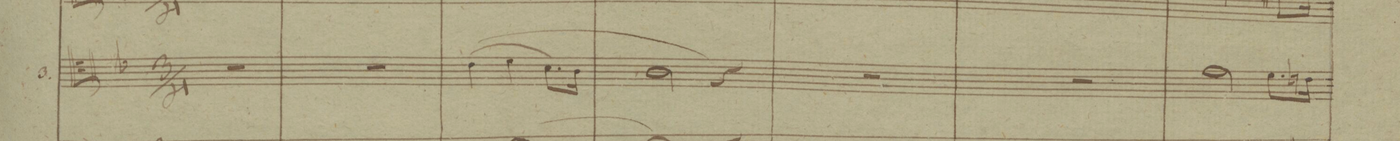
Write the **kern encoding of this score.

**kern	**text	**dynam
*I"3.	*	*
*clefC4	*	*
*k[b-]	*	*
*M3/4	*	*
2.r	.	.
=2	=2	=2
2.r	.	.
=3	=3	=3
((4c\	.	.
4d\	.	.
8.B-\L)	.	.
16A\Jk	.	.
=4	=4	=4
*2\right	*	*
2A\)	.	.
4r	.	.
=5	=5	=5
2.r	.	.
=6	=6	=6
2.r	.	.
=7	=7	=7
2e\	.	.
8.d\L	.	.
16cn\Jk	.	.
=8	=8	=8
*-	*-	*-
